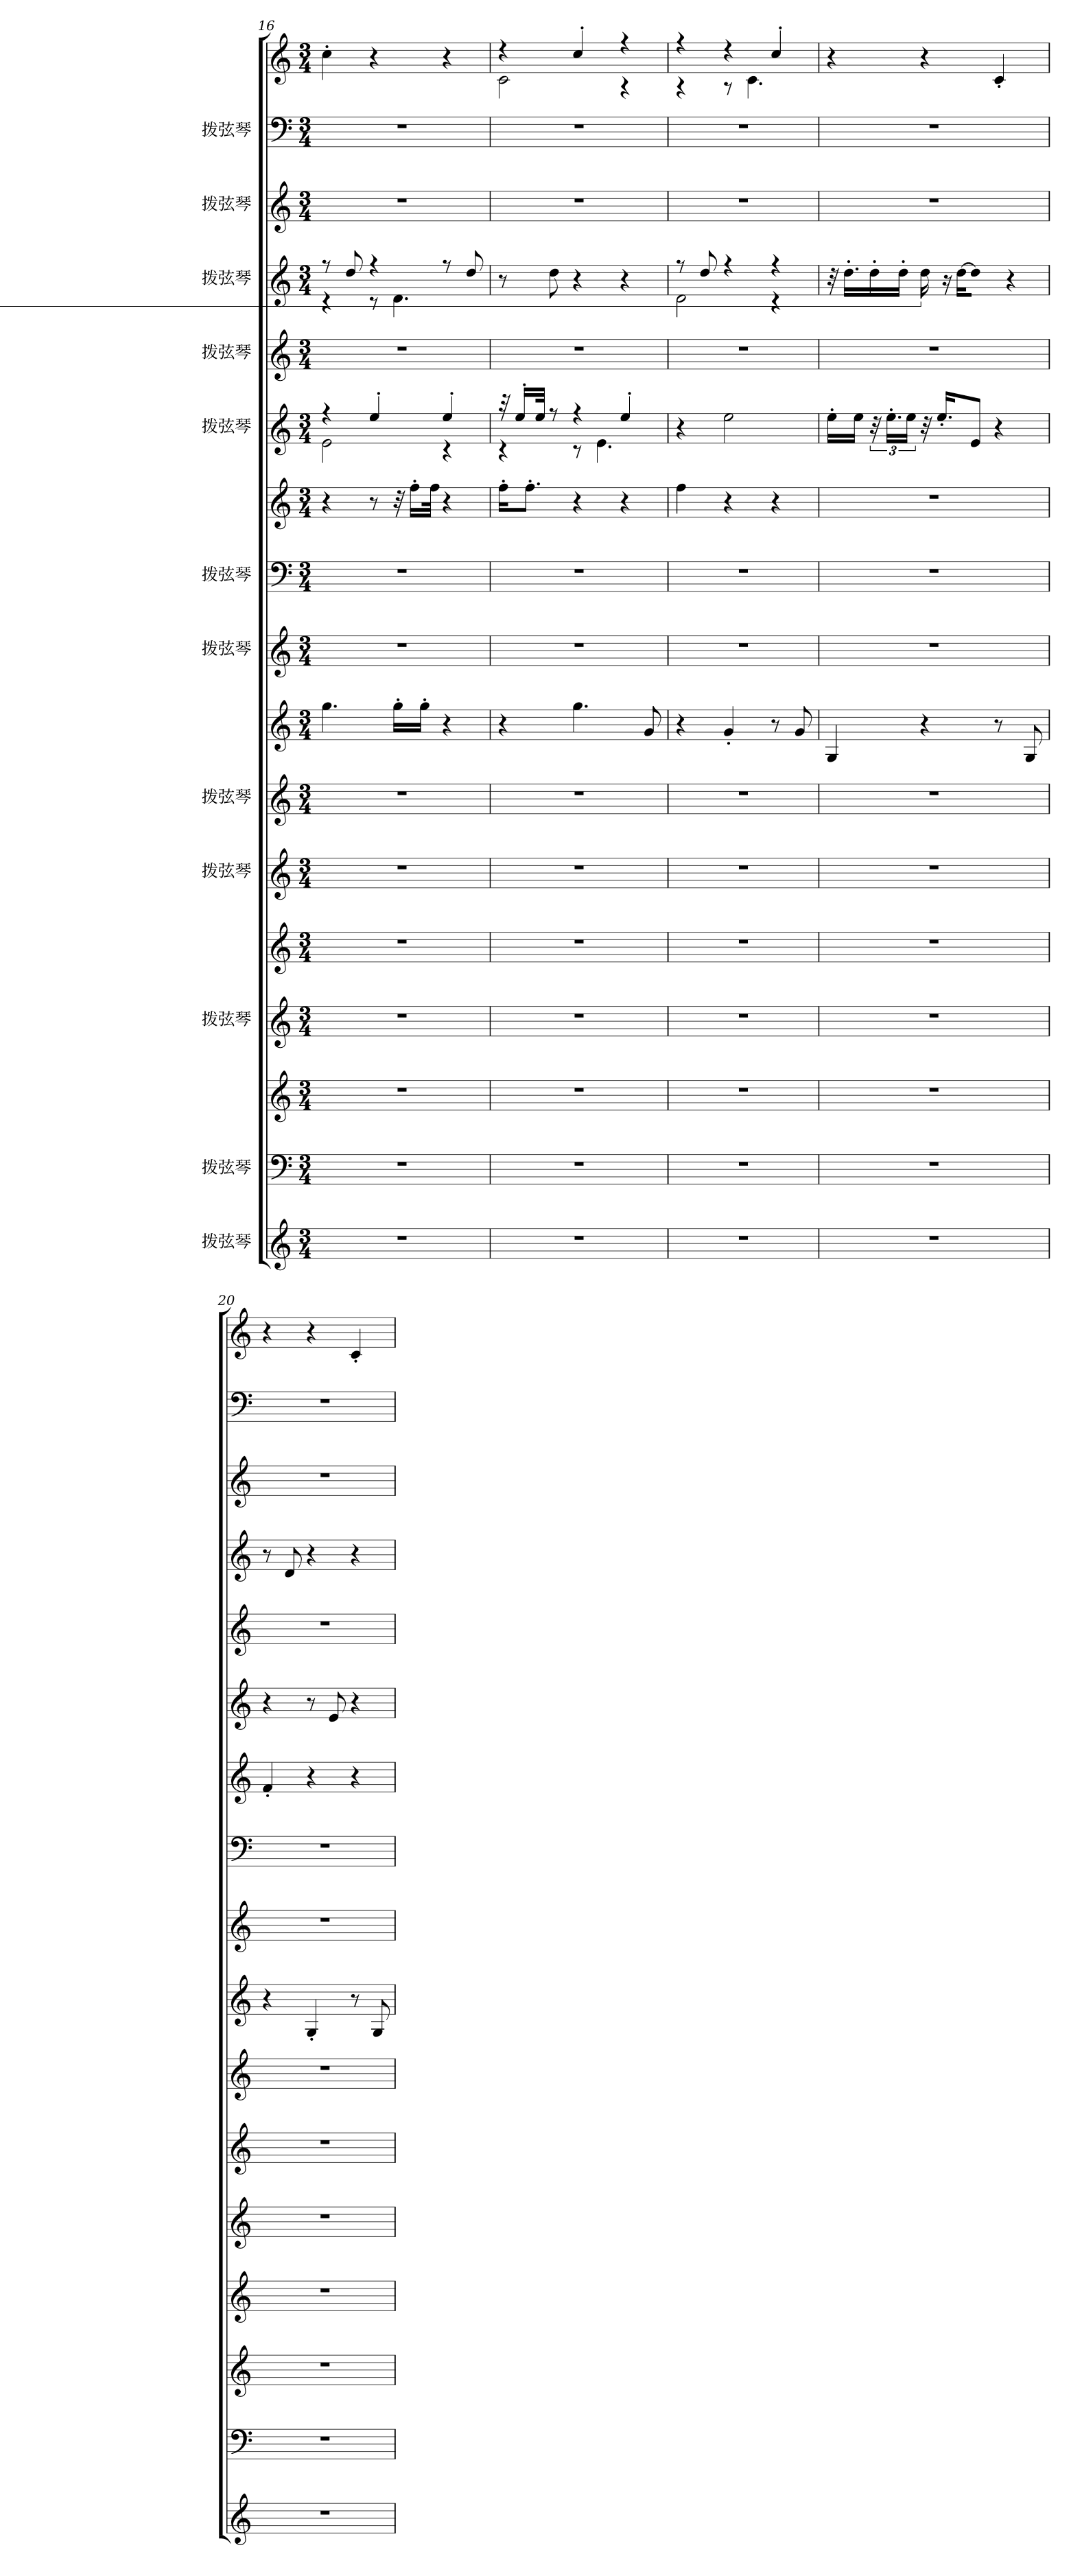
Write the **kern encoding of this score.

**kern	**kern	**kern	**kern	**kern	**kern	**kern	**kern	**kern	**kern	**kern	**kern	**kern	**kern	**kern	**kern	**kern
*part12	*part11	*part11	*part10	*part10	*part9	*part8	*part8	*part7	*part6	*part6	*part5	*part4	*part3	*part2	*part1	*part1
*staff17	*staff16	*staff15	*staff14	*staff13	*staff12	*staff11	*staff10	*staff9	*staff8	*staff7	*staff6	*staff5	*staff4	*staff3	*staff2	*staff1
*I"拨弦琴	*I"拨弦琴	*	*I"拨弦琴	*	*I"拨弦琴	*I"拨弦琴	*	*I"拨弦琴	*I"拨弦琴	*	*I"拨弦琴	*I"拨弦琴	*I"拨弦琴	*I"拨弦琴	*I"拨弦琴	*
*clefG2	*clefF4	*clefG2	*clefG2	*clefG2	*clefG2	*clefG2	*clefG2	*clefG2	*clefF4	*clefG2	*clefG2	*clefG2	*clefG2	*clefG2	*clefF4	*clefG2
*k[]	*k[]	*k[]	*k[]	*k[]	*k[]	*k[]	*k[]	*k[]	*k[]	*k[]	*k[]	*k[]	*k[]	*k[]	*k[]	*k[]
*M3/4	*M3/4	*M3/4	*M3/4	*M3/4	*M3/4	*M3/4	*M3/4	*M3/4	*M3/4	*M3/4	*M3/4	*M3/4	*M3/4	*M3/4	*M3/4	*M3/4
=16	=16	=16	=16	=16	=16	=16	=16	=16	=16	=16	=16	=16	=16	=16	=16	=16
*	*	*	*	*	*	*	*	*	*	*	*^	*	*^	*	*	*
2.r	2.r	2.r	2.r	2.r	2.r	2.r	4.gg\	2.r	2.r	4r	4r	2e\	2.r	8r	4r	2.r	2.r	4cc'\
.	.	.	.	.	.	.	.	.	.	.	.	.	.	8dd/	.	.	.	.
.	.	.	.	.	.	.	.	.	.	8r	4ee'/	.	.	4r	8r	.	.	4r
.	.	.	.	.	.	.	16gg'\LL	.	.	32r	.	.	.	.	4.d\	.	.	.
.	.	.	.	.	.	.	.	.	.	16ff'\LL	.	.	.	.	.	.	.	.
.	.	.	.	.	.	.	16gg'\JJ	.	.	.	.	.	.	.	.	.	.	.
.	.	.	.	.	.	.	.	.	.	32ff\JJk	.	.	.	.	.	.	.	.
.	.	.	.	.	.	.	4r	.	.	4r	4ee'/	4r	.	8r	.	.	.	4r
.	.	.	.	.	.	.	.	.	.	.	.	.	.	8dd/	.	.	.	.
*	*	*	*	*	*	*	*	*	*	*	*	*	*	*v	*v	*	*	*
=17	=17	=17	=17	=17	=17	=17	=17	=17	=17	=17	=17	=17	=17	=17	=17	=17	=17
*	*	*	*	*	*	*	*	*	*	*	*	*	*	*	*	*	*^
2.r	2.r	2.r	2.r	2.r	2.r	2.r	4r	2.r	2.r	16ff'\KL	32r	4r	2.r	8r	2.r	2.r	4r	2c\
.	.	.	.	.	.	.	.	.	.	.	16ee'/LL	.	.	.	.	.	.	.
.	.	.	.	.	.	.	.	.	.	8.ff'\J	.	.	.	.	.	.	.	.
.	.	.	.	.	.	.	.	.	.	.	32ee/JJk	.	.	.	.	.	.	.
.	.	.	.	.	.	.	.	.	.	.	8r	.	.	8dd\	.	.	.	.
.	.	.	.	.	.	.	4.gg\	.	.	4r	4r	8r	.	4r	.	.	4cc'/	.
.	.	.	.	.	.	.	.	.	.	.	.	4.e\	.	.	.	.	.	.
.	.	.	.	.	.	.	.	.	.	4r	4ee'/	.	.	4r	.	.	4r	4r
.	.	.	.	.	.	.	8g/	.	.	.	.	.	.	.	.	.	.	.
*	*	*	*	*	*	*	*	*	*	*	*v	*v	*	*	*	*	*	*
!!LO:PB:g=z	!!
=18	=18	=18	=18	=18	=18	=18	=18	=18	=18	=18	=18	=18	=18	=18	=18	=18	=18
*	*	*	*	*	*	*	*	*	*	*	*	*	*^	*	*	*	*
2.r	2.r	2.r	2.r	2.r	2.r	2.r	4r	2.r	2.r	4ff\	4r	2.r	8r	2d\	2.r	2.r	4r	4r
.	.	.	.	.	.	.	.	.	.	.	.	.	8dd/	.	.	.	.	.
.	.	.	.	.	.	.	4g'/	.	.	4r	2ee\	.	4r	.	.	.	4r	8r
.	.	.	.	.	.	.	.	.	.	.	.	.	.	.	.	.	.	4.c\
.	.	.	.	.	.	.	8r	.	.	4r	.	.	4r	4r	.	.	4cc'/	.
.	.	.	.	.	.	.	8g/	.	.	.	.	.	.	.	.	.	.	.
*	*	*	*	*	*	*	*	*	*	*	*	*	*v	*v	*	*	*v	*v
=19	=19	=19	=19	=19	=19	=19	=19	=19	=19	=19	=19	=19	=19	=19	=19	=19
2.r	2.r	2.r	2.r	2.r	2.r	2.r	4G/	2.r	2.r	2.r	16ee'\LL	2.r	32r	2.r	2.r	4r
.	.	.	.	.	.	.	.	.	.	.	.	.	16.dd'\LL	.	.	.
.	.	.	.	.	.	.	.	.	.	.	16ee\JJ	.	.	.	.	.
.	.	.	.	.	.	.	.	.	.	.	48r	.	16dd'\	.	.	.
.	.	.	.	.	.	.	.	.	.	.	24.ee'\LL	.	.	.	.	.
.	.	.	.	.	.	.	.	.	.	.	.	.	16dd'\JJ	.	.	.
.	.	.	.	.	.	.	.	.	.	.	24ee\JJ	.	.	.	.	.
.	.	.	.	.	.	.	4r	.	.	.	32r	.	24dd\	.	.	4r
.	.	.	.	.	.	.	.	.	.	.	16.ee'/KL	.	.	.	.	.
.	.	.	.	.	.	.	.	.	.	.	.	.	24r	.	.	.
.	.	.	.	.	.	.	.	.	.	.	.	.	[24dd\KL	.	.	.
.	.	.	.	.	.	.	.	.	.	.	8e/J	.	8dd\J]	.	.	.
.	.	.	.	.	.	.	8r	.	.	.	4r	.	4r	.	.	4c'/
.	.	.	.	.	.	.	8G/	.	.	.	.	.	.	.	.	.
=20	=20	=20	=20	=20	=20	=20	=20	=20	=20	=20	=20	=20	=20	=20	=20	=20
2.r	2.r	2.r	2.r	2.r	2.r	2.r	4r	2.r	2.r	4f'/	4r	2.r	8r	2.r	2.r	4r
.	.	.	.	.	.	.	.	.	.	.	.	.	8d/	.	.	.
.	.	.	.	.	.	.	4G'/	.	.	4r	8r	.	4r	.	.	4r
.	.	.	.	.	.	.	.	.	.	.	8e/	.	.	.	.	.
.	.	.	.	.	.	.	8r	.	.	4r	4r	.	4r	.	.	4c'/
.	.	.	.	.	.	.	8G/	.	.	.	.	.	.	.	.	.
=	=	=	=	=	=	=	=	=	=	=	=	=	=	=	=	=
*-	*-	*-	*-	*-	*-	*-	*-	*-	*-	*-	*-	*-	*-	*-	*-	*-
